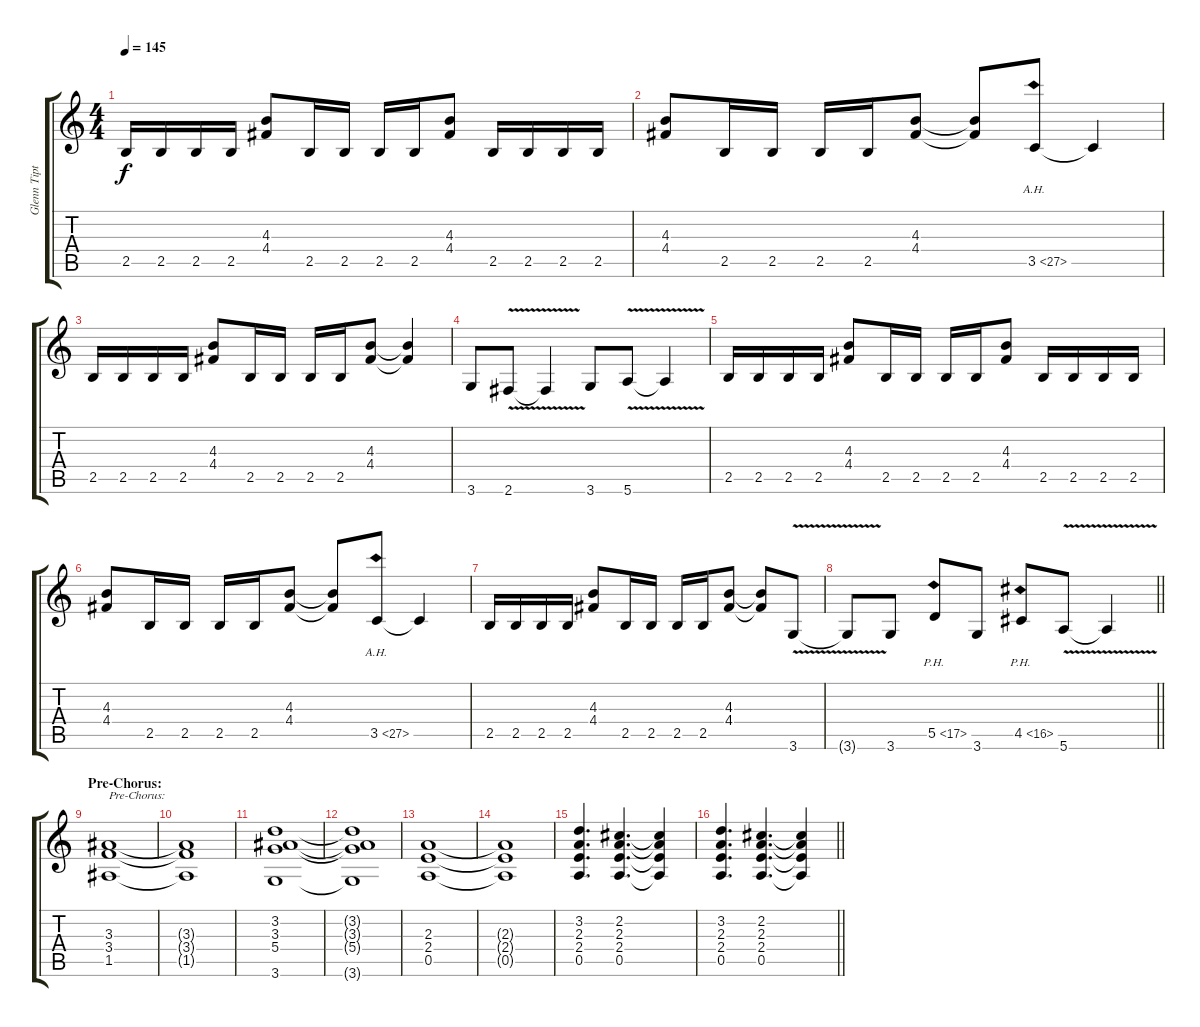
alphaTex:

\track ("Glenn Tipton" "Glenn Tipt") {instrument distortionguitar}
\staff {score tabs}
\tuning (E4 B3 G3 D3 A2 E2) {hide}
\ts (4 4)
\tempo 145
\clef g2
\ks c
2.5.16{dy f} 2.5.16 2.5.16 2.5.16 (4.3 4.4).8 2.5.16 2.5.16 2.5.16 2.5.16 (4.3 4.4).8 2.5.16 2.5.16 2.5.16 2.5.16 |
(4.3 4.4).8 2.5.16 2.5.16 2.5.16 2.5.16 (4.3 4.4).8 (4.3{t} 4.4{t}).8 3.5{ah 24}.8 3.5{t}.4 |
2.5.16 2.5.16 2.5.16 2.5.16 (4.3 4.4).8 2.5.16 2.5.16 2.5.16 2.5.16 (4.3 4.4).8 (4.3{t} 4.4{t}).4 |
3.6.8 2.6{v}.8 2.6{t}.4 3.6.8 5.6{v}.8 5.6{t}.4 |
2.5.16 2.5.16 2.5.16 2.5.16 (4.3 4.4).8 2.5.16 2.5.16 2.5.16 2.5.16 (4.3 4.4).8 2.5.16 2.5.16 2.5.16 2.5.16 |
(4.3 4.4).8 2.5.16 2.5.16 2.5.16 2.5.16 (4.3 4.4).8 (4.3{t} 4.4{t}).8 3.5{ah 24}.8 3.5{t}.4 |
2.5.16 2.5.16 2.5.16 2.5.16 (4.3 4.4).8 2.5.16 2.5.16 2.5.16 2.5.16 (4.3 4.4).8 (4.3{t} 4.4{t}).8 3.6{v}.8 |
\barLineRight lightlight
3.6{t}.8 3.6.8 5.5{ph 12}.8 3.6.8 4.5{ph 12}.8 5.6{v}.8 5.6{t}.4 |
\section ("" "Pre-Chorus:")
(3.3 3.4 1.5).1{txt "Pre-Chorus:"} |
(3.3{t} 3.4{t} 1.5{t}).1 |
(3.2 3.3 5.4 3.6).1 |
(3.2{t} 3.3{t} 5.4{t} 3.6{t}).1 |
(2.3 2.4 0.5).1 |
(2.3{t} 2.4{t} 0.5{t}).1 |
(3.2 2.3 2.4 0.5).4{d} (2.2 2.3 2.4 0.5).4{d} (2.2{t} 2.3{t} 2.4{t} 0.5{t}).4 |
\barLineRight lightlight
(3.2 2.3 2.4 0.5).4{d} (2.2 2.3 2.4 0.5).4{d} (2.2{t} 2.3{t} 2.4{t} 0.5{t}).4
